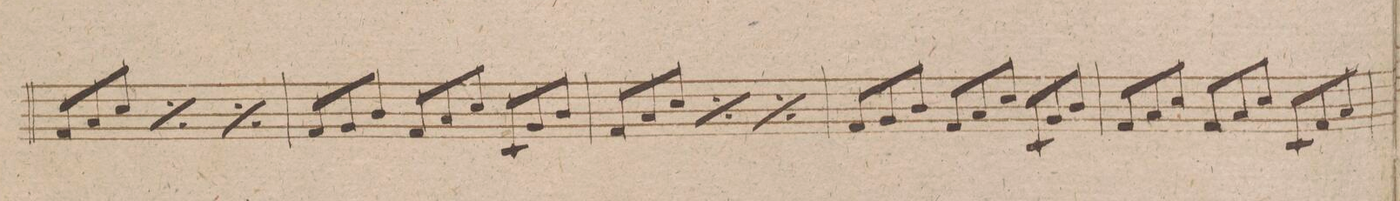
**kern	**dynam
*I"Viola.	*
*clefC3	*
*k[f#]	*
*met(c)	*
*M3/4	*
12G/L	.
12B/	.
12d/J	.
*rep	*
12G/L	.
12B/	.
12d/J	.
*Xrep	*
*rep	*
12G/L	.
12B/	.
12d/J	.
*Xrep	*
=137	=137
12G/L	.
12A/	.
12c/J	.
12G/L	.
12B/	.
12d/J	.
12D/L	.
12A/	.
12c/J	.
=138	=138
12G/L	.
12B/	.
12d/J	.
*rep	*
12G/L	.
12B/	.
12d/J	.
*Xrep	*
*rep	*
12G/L	.
12B/	.
12d/J	.
*Xrep	*
=139	=139
12G/L	.
12A/	.
12c/J	.
12G/L	.
12B/	.
12d/J	.
12D/L	.
12A/	.
12c/J	.
=140	=140
12G/L	.
12B/	.
12d/J	.
12G/L	.
12B/	.
12d/J	.
12D/L	.
12G/	.
12B/J	.
=141	=141
*-	*-
